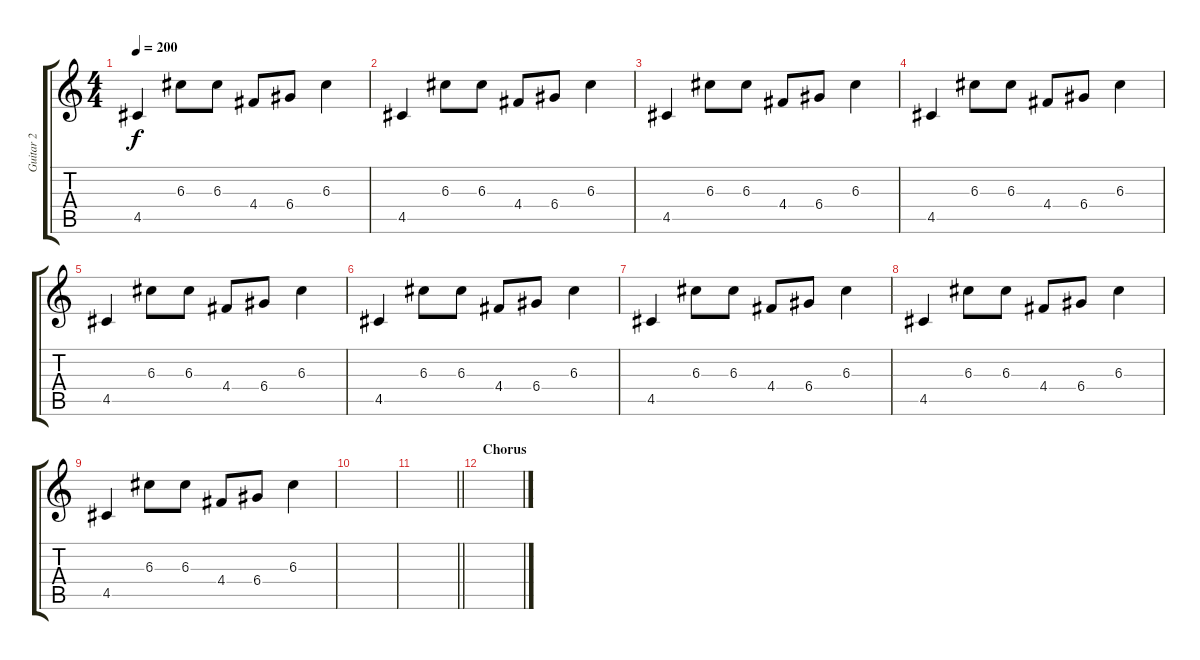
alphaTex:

\track ("Guitar 2" "Guitar 2") {instrument overdrivenguitar}
\staff {score tabs}
\tuning (E4 B3 G3 D3 A2 E2) {hide}
\ts (4 4)
\tempo 200
\clef g2
\ks c
4.5.4{dy f} 6.3.8 6.3.8 4.4.8 6.4.8 6.3.4 |
4.5.4 6.3.8 6.3.8 4.4.8 6.4.8 6.3.4 |
4.5.4 6.3.8 6.3.8 4.4.8 6.4.8 6.3.4 |
4.5.4 6.3.8 6.3.8 4.4.8 6.4.8 6.3.4 |
4.5.4 6.3.8 6.3.8 4.4.8 6.4.8 6.3.4 |
4.5.4 6.3.8 6.3.8 4.4.8 6.4.8 6.3.4 |
4.5.4 6.3.8 6.3.8 4.4.8 6.4.8 6.3.4 |
4.5.4 6.3.8 6.3.8 4.4.8 6.4.8 6.3.4 |
4.5.4 6.3.8 6.3.8 4.4.8 6.4.8 6.3.4 |
|
\barLineRight lightlight
|
\section ("" "Chorus")
